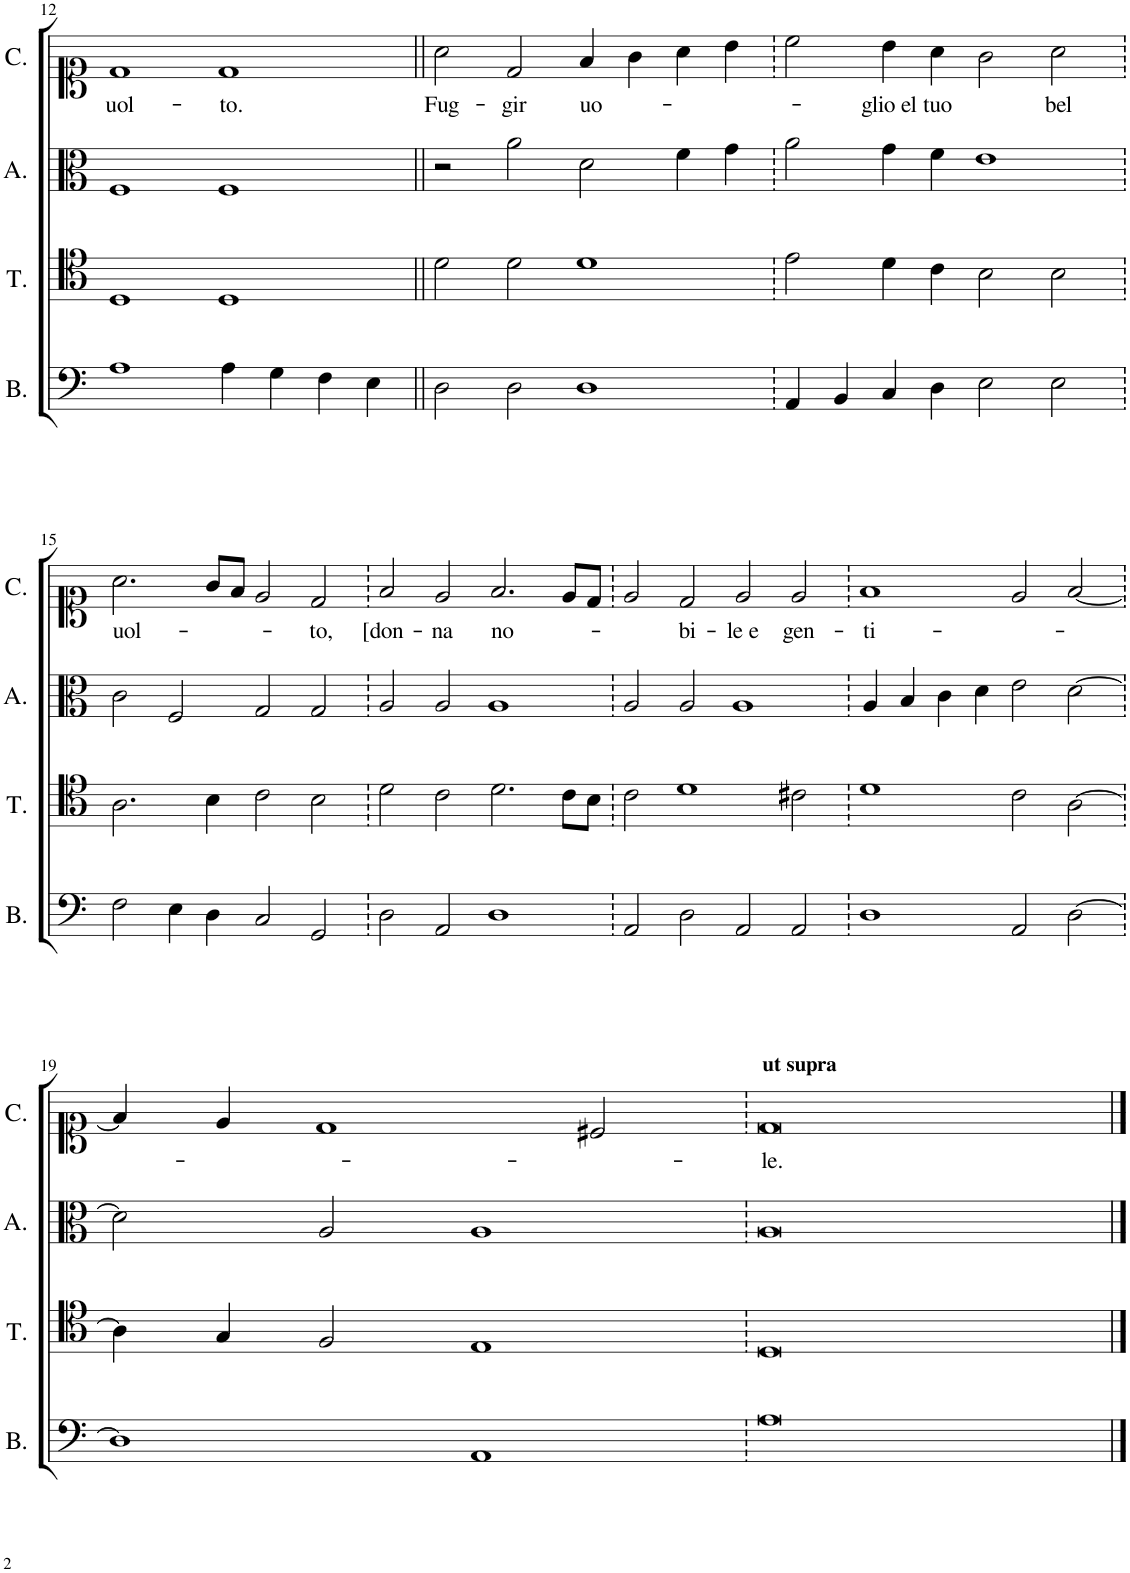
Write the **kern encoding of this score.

**kern	**kern	**kern	**kern	**text
*part4	*part3	*part2	*part1	*part1
*staff4	*staff3	*staff2	*staff1	*staff1
*I"Bassus	*I"Tenor	*I"Altus	*I"Cantus	*
*I'B.	*I'T.	*I'A.	*I'C.	*
!!LO:PB:g=z
*clefF4	*clefC4	*clefC3	*clefC1	*
*k[]	*k[]	*k[]	*k[]	*
*M8/4	*M8/4	*M8/4	*M8/4	*
=12	=12	=12	=12	=12
!	!	!	!	!LO:LY:b
1A	1D	1F	1d	uol-
!	!	!	!	!LO:LY:b
4A\	1D	1F	1d	-to.
4G\	.	.	.	.
4F\	.	.	.	.
4E\	.	.	.	.
=13||	=13||	=13||	=13||	=13||
!	!	!	!	!LO:LY:b
2D\	2d\	2r	2a\	Fug-
!	!	!	!	!LO:LY:b
2D\	2d\	2a\	2d/	-gir
!	!	!	!	!LO:LY:b
1D	1d	2d\	4f/	uo-
.	.	.	4g\	.
.	.	4f\	4a\	.
.	.	4g\	4b\	.
=14	=14	=14	=14	=14
4AA/	2e\	2a\	2cc\	.
4BB/	.	.	.	.
!	!	!	!	!LO:LY:b
4C/	4d\	4g\	4b\	-glio el
!	!	!	!	!LO:LY:b
4D\	4c\	4f\	4a\	tuo
2E\	2B\	1e	2g\	.
!	!	!	!	!LO:LY:b
2E\	2B\	.	2a\	bel
!!LO:LB:g=z
=15	=15	=15	=15	=15
!	!	!	!	!LO:LY:b
2F\	2.A\	2c\	2.a\	uol-
4E\	.	2F/	.	.
4D\	4B\	.	8g/L	.
.	.	.	8f/J	.
2C/	2c\	2G/	2e/	.
!	!	!	!	!LO:LY:b
2GG/	2B\	2G/	2d/	-to,
=16	=16	=16	=16	=16
!	!	!	!	!LO:LY:b
2D\	2d\	2A/	2f/	[don-
!	!	!	!	!LO:LY:b
2AA/	2c\	2A/	2e/	-na
!	!	!	!	!LO:LY:b
1D	2.d\	1A	2.f/	no-
.	8c\L	.	8e/L	.
.	8B\J	.	8d/J	.
=17	=17	=17	=17	=17
2AA/	2c\	2A/	2e/	.
!	!	!	!	!LO:LY:b
2D\	1d	2A/	2d/	-bi-
!	!	!	!	!LO:LY:b
2AA/	.	1A	2e/	-le e
!	!	!	!	!LO:LY:b
2AA/	2c#X\	.	2e/	gen-
=18	=18	=18	=18	=18
!	!	!	!	!LO:LY:b
1D	1d	4A/	1f	-ti-
.	.	4B/	.	.
.	.	4c\	.	.
.	.	4d\	.	.
2AA/	2c\	2e\	2e/	.
[2D\	[2A\	[2d\	[2f/	.
!!LO:LB:g=z
=19	=19	=19	=19	=19
1D]	4A\]	2d\]	4f/]	.
.	4G/	.	4e/	.
.	2F/	2A/	1d	.
1AA	1E	1A	.	.
.	.	.	2c#X/	.
=20	=20	=20	=20	=20
!	!	!	!LO:TX:a:B:t=ut supra	!
!	!	!	!	!LO:LY:b
0A	0D	0A	0d	-le.
==	==	==	==	==
*-	*-	*-	*-	*-
